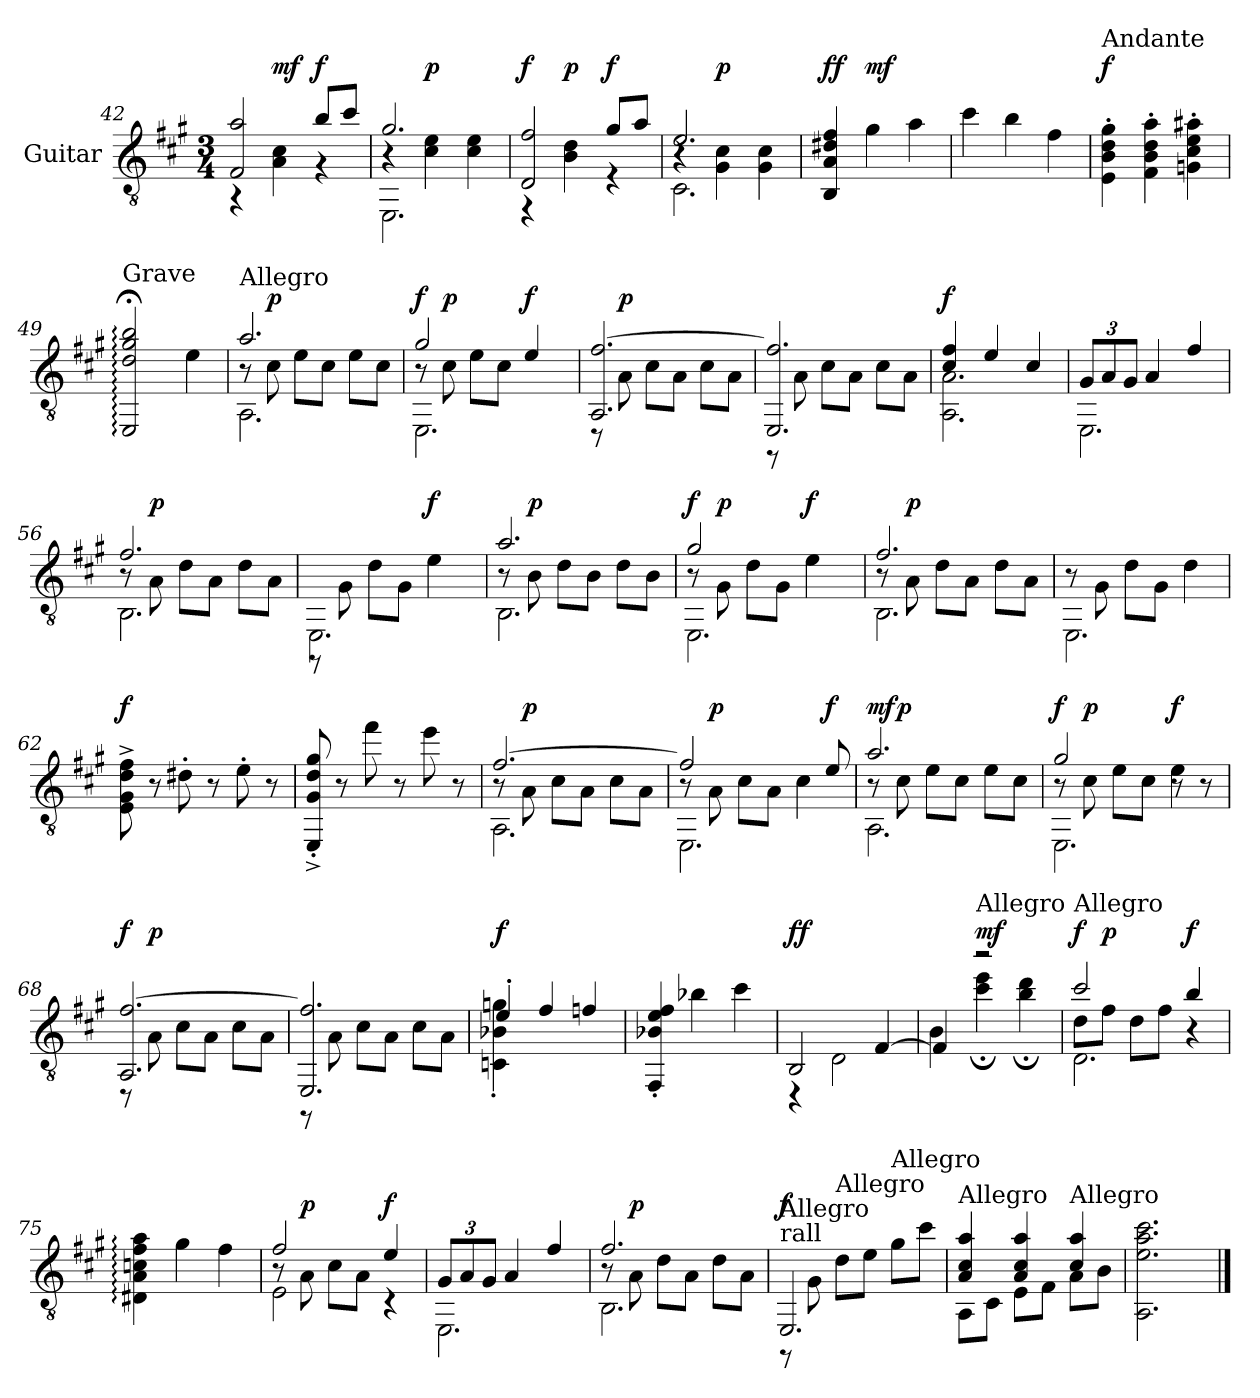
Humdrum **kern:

**kern	**dynam
*part1	*part1
*staff1	*staff1
*I"Guitar	*
*I'Guit.	*
*clefGv2	*
*k[f#c#g#]	*
*A:	*
*M3/4	*
=42	=42
*^	*
2F#/ 2a/	4r	.
!	!	!LO:DY:a
.	4A\ 4c#\	mf
!	!	!LO:DY:a
8b/L	4r	f
8cc#/J	.	.
=43	=43	=43
*	*^	*
2.g#/	2.EE\	4r	.
!	!	!	!LO:DY:a
.	.	4c#\ 4e\	p
.	.	4c#\ 4e\	.
=44	=44	=44	=44
!	!	!	!LO:DY:a
*	*v	*v	*
2D/ 2f#/	4r	f
!	!	!LO:DY:a
.	4B\ 4d\	p
!	!	!LO:DY:a
8g#/L	4r	f
8a/J	.	.
=45	=45	=45
*	*^	*
2.e/	2.C#\	4r	.
!	!	!	!LO:DY:a
.	.	4G#\ 4c#\	p
.	.	4G#\ 4c#\	.
=46	=46	=46	=46
!	!	!	!LO:DY:a
*v	*v	*v	*
4BB/ 4A/ 4d#X/ 4f#/	ff
!	!LO:DY:a
4g#\	mf
4a\	.
=47	=47
4cc#\	.
4b\	.
4f#\	.
=48	=48
!LO:TX:a:t=Andante	!
!	!LO:DY:a
4E\' 4B\' 4d\' 4g#\'	f
4F#\' 4B\' 4d\' 4a\'	.
4Gn\' 4c#\' 4e\' 4a#X\'	.
=49	=49
!LO:TX:a:t=Grave	!
2EE/;<: 2d/;<: 2g#/;<: 2b/;<:	.
4e\	.
!!LO:LB:g=z
=50	=50
*^	*
*	*^	*
!LO:TX:a:t=Allegro	!	!	!
2.a/	2.AA\	8r	.
!	!	!	!LO:DY:a
.	.	8c#\	p
.	.	8e\L	.
.	.	8c#\J	.
.	.	8e\L	.
.	.	8c#\J	.
=51	=51	=51	=51
*	*	*^	*
!	!	!	!	!LO:DY:a
2g#/	2.EE\	2ryy	8r	f
!	!	!	!	!LO:DY:a
.	.	.	8c#\	p
.	.	.	8e\L	.
.	.	.	8c#\J	.
!	!	!	!	!LO:DY:a
4e/	.	8ryy	4rGyy	f
.	.	8ryy	.	.
*	*v	*v	*v	*
=52	=52	=52
2.AA/ [2.f#/	8r	.
!	!	!LO:DY:a
.	8A\	p
.	8c#\L	.
.	8A\J	.
.	8c#\L	.
.	8A\J	.
=53	=53	=53
2.EE/ 2.f#/]	8r	.
.	8A\	.
.	8c#\L	.
.	8A\J	.
.	8c#\L	.
.	8A\J	.
=54	=54	=54
!	!	!LO:DY:a
4c#/ 4f#/	2.AA\ 2.A\	f
4e/	.	.
4c#/	.	.
=55	=55	=55
*Xbrackettup	*	*
12G#/L	2.EE\	.
12A/	.	.
12G#/J	.	.
4A/	.	.
4f#/	.	.
!!LO:LB:g=z	!!
=56	=56	=56
*	*^	*
2.f#/	2.BB\	8r	.
!	!	!	!LO:DY:a
.	.	8A\	p
.	.	8d\L	.
.	.	8A\J	.
.	.	8d\L	.
.	.	8A\J	.
=57	=57	=57	=57
2ryy	2.EE\	8r	.
.	.	8G#\	.
.	.	8d\L	.
.	.	8G#\J	.
!	!	!	!LO:DY:a
8ryy	.	4e\	f
8ryy	.	.	.
=58	=58	=58	=58
2.a/	2.BB\	8r	.
!	!	!	!LO:DY:a
.	.	8B\	p
.	.	8d\L	.
.	.	8B\J	.
.	.	8d\L	.
.	.	8B\J	.
=59	=59	=59	=59
!	!	!	!LO:DY:a
2g#/	2.EE\	8r	f
!	!	!	!LO:DY:a
.	.	8G#\	p
.	.	8d\L	.
.	.	8G#\J	.
!	!	!	!LO:DY:a
8ryy	.	4e\	f
8ryy	.	.	.
=60	=60	=60	=60
2.f#/	2.BB\	8r	.
!	!	!	!LO:DY:a
.	.	8A\	p
.	.	8d\L	.
.	.	8A\J	.
.	.	8d\L	.
.	.	8A\J	.
=61	=61	=61	=61
2.ryy	2.EE\	8r	.
.	.	8G#\	.
.	.	8d\L	.
.	.	8G#\J	.
.	.	4d\	.
!!LO:LB:g=z	!!	!!
=62	=62	=62	=62
!	!	!	!LO:DY:a
*v	*v	*v	*
8E\^ 8G#\^ 8d\^ 8f#\^	f
8r	.
8d#X'\	.
8r	.
8e'\	.
8r	.
=63	=63
8EE/'^ 8G#/'^ 8d/'^ 8g#/'^	.
8r	.
8ff#\	.
8r	.
8ee\	.
8r	.
=64	=64
*^	*
*	*^	*
[2.f#/	2.AA\	8r	.
!	!	!	!LO:DY:a
.	.	8A\	p
.	.	8c#\L	.
.	.	8A\J	.
.	.	8c#\L	.
.	.	8A\J	.
=65	=65	=65	=65
2f#/]	2.EE\	8r	.
!	!	!	!LO:DY:a
.	.	8A\	p
.	.	8c#\L	.
.	.	8A\J	.
8ryy	.	4c#\	.
!	!	!	!LO:DY:a
8e/	.	.	f
=66	=66	=66	=66
!	!	!	!LO:DY:a
2.a/	2.AA\	8r	mf
!	!	!	!LO:DY:a
.	.	8c#\	p
.	.	8e\L	.
.	.	8c#\J	.
.	.	8e\L	.
.	.	8c#\J	.
!!LO:PB:g=z	!!	!!
=67	=67	=67	=67
*	*	*^	*
!	!	!	!	!LO:DY:a
2g#/	2.EE\	2ryy	8r	f
!	!	!	!	!LO:DY:a
.	.	.	8c#\	p
.	.	.	8e\L	.
.	.	.	8c#\J	.
!	!	!	!	!LO:DY:a
8r	.	8ryy	4e\	f
8r	.	8ryy	.	.
*	*	*v	*v	*
=68	=68	=68	=68
!	!	!	!LO:DY:a
*	*v	*v	*
2.AA/ [2.f#/	8r	f
!	!	!LO:DY:a
.	8A\	p
.	8c#\L	.
.	8A\J	.
.	8c#\L	.
.	8A\J	.
=69	=69	=69
2.EE/ 2.f#/]	8r	.
.	8A\	.
.	8c#\L	.
.	8A\J	.
.	8c#\L	.
.	8A\J	.
=70	=70	=70
!	!	!LO:DY:a
4e'/	4Cn\' 4B-X\' 4gn\'	f
4f#/	2ryy	.
4fn/	.	.
*v	*v	*
=71	=71
4FF#/' 4B-X/' 4e/' 4f#/'	.
4b-X\	.
4cc#\	.
=72	=72
*^	*
!	!	!LO:DY:a
2BB/	4r	ff
.	2D\	.
[4F#/	.	.
=73	=73	=73
4F#/]	4B\	.
!LO:TX:a:t=Allegro	!	!
!	!	!LO:DY:a
2r	4cc#\;< 4ee\;<	mf
.	4b\;< 4dd\;<	.
!!LO:LB:g=z	!!
=74	=74	=74
*	*^	*
!LO:TX:a:t=Allegro	!	!	!
!	!	!	!LO:DY:a
2cc#/	2.D\	8d\L	f
!	!	!	!LO:DY:a
.	.	8f#\J	p
.	.	8d\L	.
.	.	8f#\J	.
!	!	!	!LO:DY:a
4b/	.	4r	f
*v	*v	*v	*
=75	=75
4D#X\: 4A\: 4cn\: 4f#\: 4a\:	.
4g#\	.
4f#\	.
=76	=76
*^	*
*	*^	*
2f#/	2E\	8r	.
!	!	!	!LO:DY:a
.	.	8A\	p
.	.	8c#\L	.
.	.	8A\J	.
!	!	!	!LO:DY:a
4e/	4r	4ryy	f
*	*v	*v	*
=77	=77	=77
12G#/L	2.EE\	.
12A/	.	.
12G#/J	.	.
4A/	.	.
4f#/	.	.
=78	=78	=78
*	*^	*
2.f#/	2.BB\	8r	.
!	!	!	!LO:DY:a
.	.	8A\	p
.	.	8d\L	.
.	.	8A\J	.
.	.	8d\L	.
.	.	8A\J	.
=79	=79	=79	=79
!LO:TX:a:t=rall	!	!	!
!LO:TX:a:t=Allegro	!	!	!
!	!	!	!LO:DY:a
*	*v	*v	*
2.EE/	8r	f
.	8G#\	.
!	!LO:TX:a:t=Allegro	!
.	8d\L	.
.	8e\J	.
!	!LO:TX:a:t=Allegro	!
.	8g#\L	.
.	8cc#\J	.
!!LO:LB:g=z	!!
=80	=80	=80
!LO:TX:a:t=Allegro	!	!
4A/ 4c#/ 4a/	8AA\L	.
.	8C#\J	.
4A/ 4c#/ 4a/	8E\L	.
.	8F#\J	.
!LO:TX:a:t=Allegro	!	!
4c#/ 4a/	8A\L	.
.	8B\J	.
*v	*v	*
=81	=81
2.AA\ 2.e\ 2.a\ 2.cc#\	.
==	==
*-	*-
